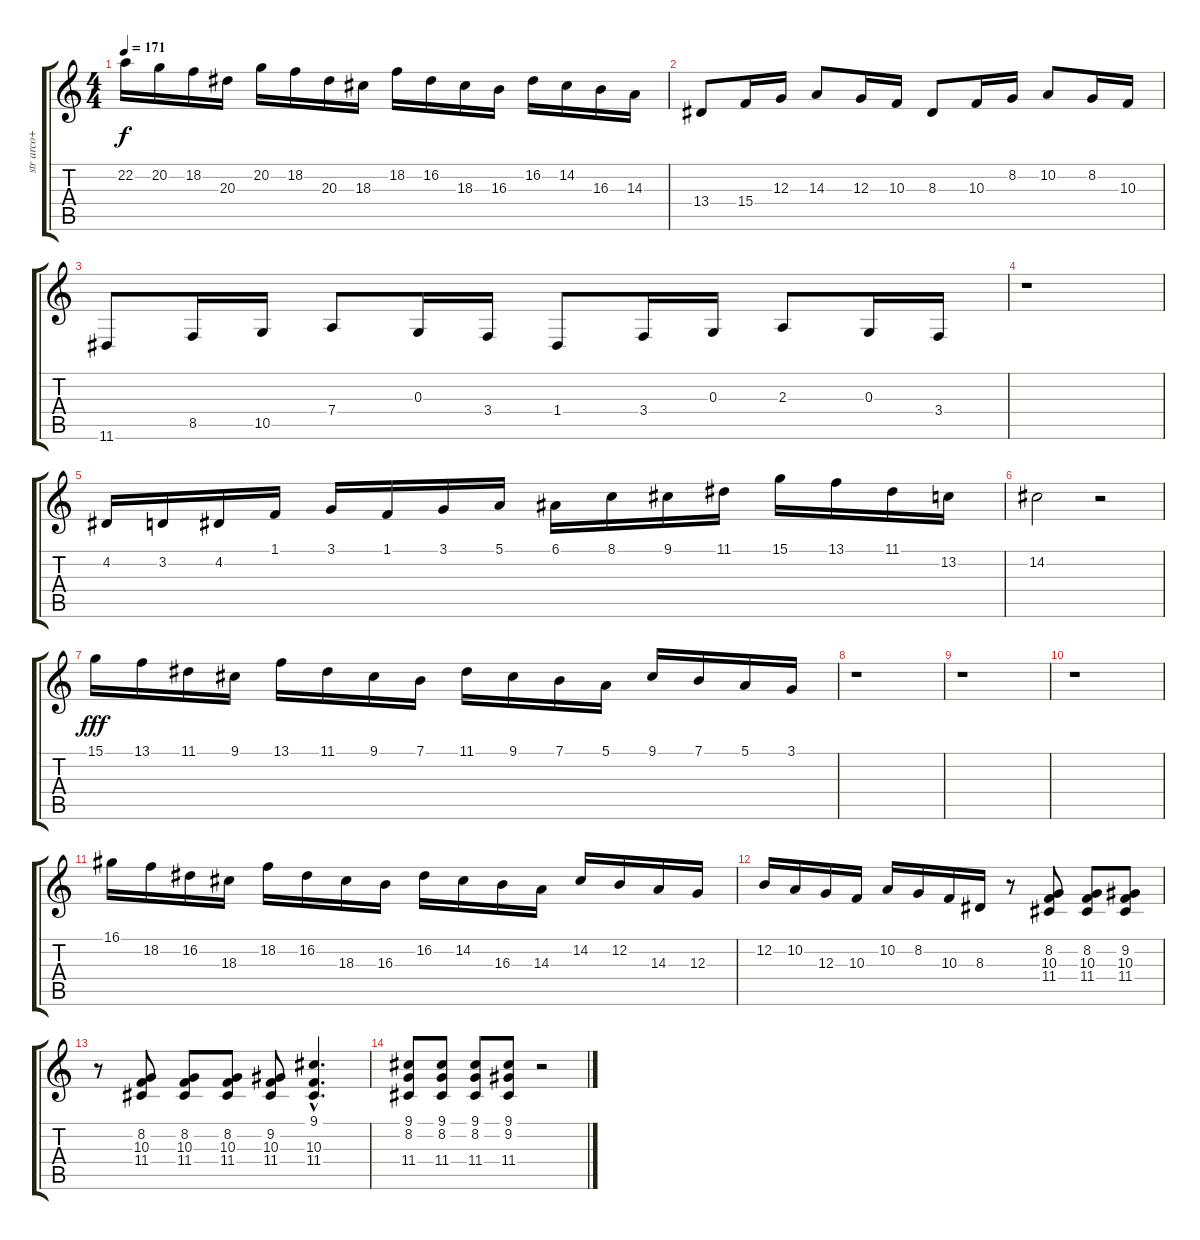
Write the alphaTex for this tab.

\track ("str arco+" "str arco+") {instrument stringensemble1}
\staff {score tabs}
\tuning (E4 B3 G3 D3 A2 E2) {hide}
\ts (4 4)
\tempo 171
\clef g2
\ks c
22.2.16{dy f instrument flute} 20.2.16 18.2.16 20.3.16 20.2.16 18.2.16 20.3.16 18.3.16 18.2.16 16.2.16 18.3.16 16.3.16 16.2.16 14.2.16 16.3.16 14.3.16 |
13.4.8{instrument tenorsax} 15.4.16 12.3.16 14.3.8 12.3.16 10.3.16 8.3.8 10.3.16 8.2.16 10.2.8 8.2.16 10.3.16 |
11.6.8 8.5.16 10.5.16 7.4.8 0.3.16 3.4.16 1.4.8 3.4.16 0.3.16 2.3.8 0.3.16 3.4.16 |
r.1 |
4.2.16{instrument flute} 3.2.16 4.2.16 1.1.16 3.1.16 1.1.16 3.1.16 5.1.16 6.1.16 8.1.16 9.1.16 11.1.16 15.1.16 13.1.16 11.1.16 13.2.16 |
14.2.2 r.2 |
15.1.16{dy fff instrument stringensemble1} 13.1.16 11.1.16 9.1.16 13.1.16 11.1.16 9.1.16 7.1.16 11.1.16 9.1.16 7.1.16 5.1.16 9.1.16 7.1.16 5.1.16 3.1.16 |
r.1 |
r.1 |
r.1 |
16.1.16 18.2.16 16.2.16 18.3.16 18.2.16 16.2.16 18.3.16 16.3.16 16.2.16 14.2.16 16.3.16 14.3.16 14.2.16 12.2.16 14.3.16 12.3.16 |
12.2.16 10.2.16 12.3.16 10.3.16 10.2.16 8.2.16 10.3.16 8.3.16 r.8 (8.2 10.3 11.4).8 (8.2 10.3 11.4).8 (9.2 10.3 11.4).8 |
r.8 (8.2 10.3 11.4).8 (8.2 10.3 11.4).8 (8.2 10.3 11.4).8 (9.2 10.3 11.4).8 (9.1{hac} 10.3{hac} 11.4{hac}).4{d} |
(9.1 8.2 11.4).8 (9.1 8.2 11.4).8 (9.1 8.2 11.4).8 (9.1 9.2 11.4).8 r.2
